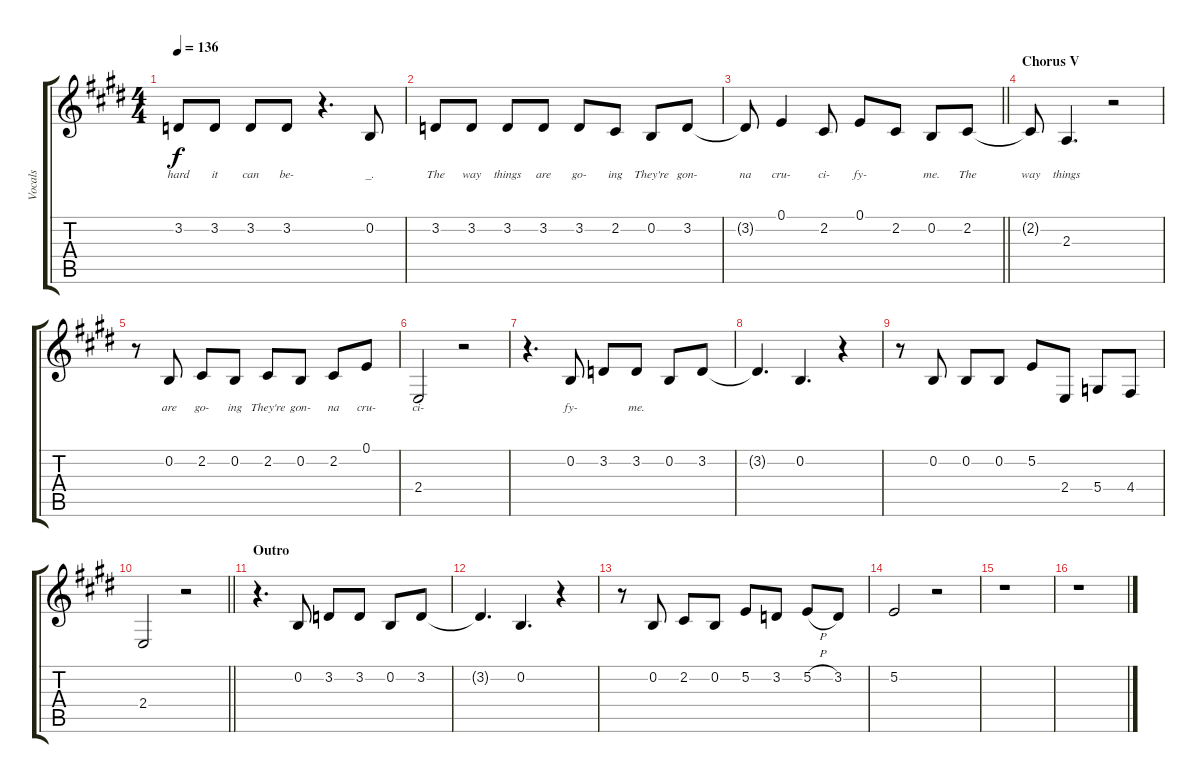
\track ("Vocals" "Vocals") {instrument tenorsax}
\staff {score tabs}
\tuning (E4 B3 G3 D3 A2 E2) {hide}
\ts (4 4)
\tempo 136
\clef g2
\ks e
3.2.8{lyrics (0 "hard") lyrics (1 "") lyrics (2 "") lyrics (3 "") lyrics (4 "") dy f} 3.2.8{lyrics (0 "it") lyrics (1 "") lyrics (2 "") lyrics (3 "") lyrics (4 "")} 3.2.8{lyrics (0 "can") lyrics (1 "") lyrics (2 "") lyrics (3 "") lyrics (4 "")} 3.2.8{lyrics (0 "be-") lyrics (1 "") lyrics (2 "") lyrics (3 "") lyrics (4 "")} r.4{d} 0.2.8{lyrics (0 "_.") lyrics (1 "") lyrics (2 "") lyrics (3 "") lyrics (4 "")} |
3.2.8{lyrics (0 "The") lyrics (1 "") lyrics (2 "") lyrics (3 "") lyrics (4 "")} 3.2.8{lyrics (0 "way") lyrics (1 "") lyrics (2 "") lyrics (3 "") lyrics (4 "")} 3.2.8{lyrics (0 "things") lyrics (1 "") lyrics (2 "") lyrics (3 "") lyrics (4 "")} 3.2.8{lyrics (0 "are") lyrics (1 "") lyrics (2 "") lyrics (3 "") lyrics (4 "")} 3.2.8{lyrics (0 "go-") lyrics (1 "") lyrics (2 "") lyrics (3 "") lyrics (4 "")} 2.2.8{lyrics (0 "ing") lyrics (1 "") lyrics (2 "") lyrics (3 "") lyrics (4 "")} 0.2.8{lyrics (0 "They're") lyrics (1 "") lyrics (2 "") lyrics (3 "") lyrics (4 "")} 3.2.8{lyrics (0 "gon-") lyrics (1 "") lyrics (2 "") lyrics (3 "") lyrics (4 "")} |
\barLineRight lightlight
3.2{t}.8{lyrics (0 "na") lyrics (1 "") lyrics (2 "") lyrics (3 "") lyrics (4 "")} 0.1.4{lyrics (0 "cru-") lyrics (1 "") lyrics (2 "") lyrics (3 "") lyrics (4 "")} 2.2.8{lyrics (0 "ci-") lyrics (1 "") lyrics (2 "") lyrics (3 "") lyrics (4 "")} 0.1.8{lyrics (0 "fy-") lyrics (1 "") lyrics (2 "") lyrics (3 "") lyrics (4 "")} 2.2.8{lyrics (0 "") lyrics (1 "") lyrics (2 "") lyrics (3 "") lyrics (4 "")} 0.2.8{lyrics (0 "me.") lyrics (1 "") lyrics (2 "") lyrics (3 "") lyrics (4 "")} 2.2.8{lyrics (0 "The") lyrics (1 "") lyrics (2 "") lyrics (3 "") lyrics (4 "")} |
\section ("" "Chorus V")
2.2{t}.8{lyrics (0 "way") lyrics (1 "") lyrics (2 "") lyrics (3 "") lyrics (4 "")} 2.3.4{d lyrics (0 "things") lyrics (1 "") lyrics (2 "") lyrics (3 "") lyrics (4 "")} r.2 |
r.8 0.2.8{lyrics (0 "are") lyrics (1 "") lyrics (2 "") lyrics (3 "") lyrics (4 "")} 2.2.8{lyrics (0 "go-") lyrics (1 "") lyrics (2 "") lyrics (3 "") lyrics (4 "")} 0.2.8{lyrics (0 "ing") lyrics (1 "") lyrics (2 "") lyrics (3 "") lyrics (4 "")} 2.2.8{lyrics (0 "They're") lyrics (1 "") lyrics (2 "") lyrics (3 "") lyrics (4 "")} 0.2.8{lyrics (0 "gon-") lyrics (1 "") lyrics (2 "") lyrics (3 "") lyrics (4 "")} 2.2.8{lyrics (0 "na") lyrics (1 "") lyrics (2 "") lyrics (3 "") lyrics (4 "")} 0.1.8{lyrics (0 "cru-") lyrics (1 "") lyrics (2 "") lyrics (3 "") lyrics (4 "")} |
2.4.2{lyrics (0 "ci-") lyrics (1 "") lyrics (2 "") lyrics (3 "") lyrics (4 "")} r.2 |
r.4{d} 0.2.8{lyrics (0 "fy-") lyrics (1 "") lyrics (2 "") lyrics (3 "") lyrics (4 "")} 3.2.8{lyrics (0 "") lyrics (1 "") lyrics (2 "") lyrics (3 "") lyrics (4 "")} 3.2.8{lyrics (0 "me.") lyrics (1 "") lyrics (2 "") lyrics (3 "") lyrics (4 "")} 0.2.8 3.2.8 |
3.2{t}.4{d} 0.2.4{d} r.4 |
r.8 0.2.8 0.2.8 0.2.8 5.2.8 2.4.8 5.4.8 4.4.8 |
\barLineRight lightlight
2.4.2 r.2 |
\section ("" "Outro")
r.4{d} 0.2.8 3.2.8 3.2.8 0.2.8 3.2.8 |
3.2{t}.4{d} 0.2.4{d} r.4 |
r.8 0.2.8 2.2.8 0.2.8 5.2.8 3.2.8 5.2{h}.8 3.2.8 |
5.2.2 r.2 |
r.1 |
r.1
